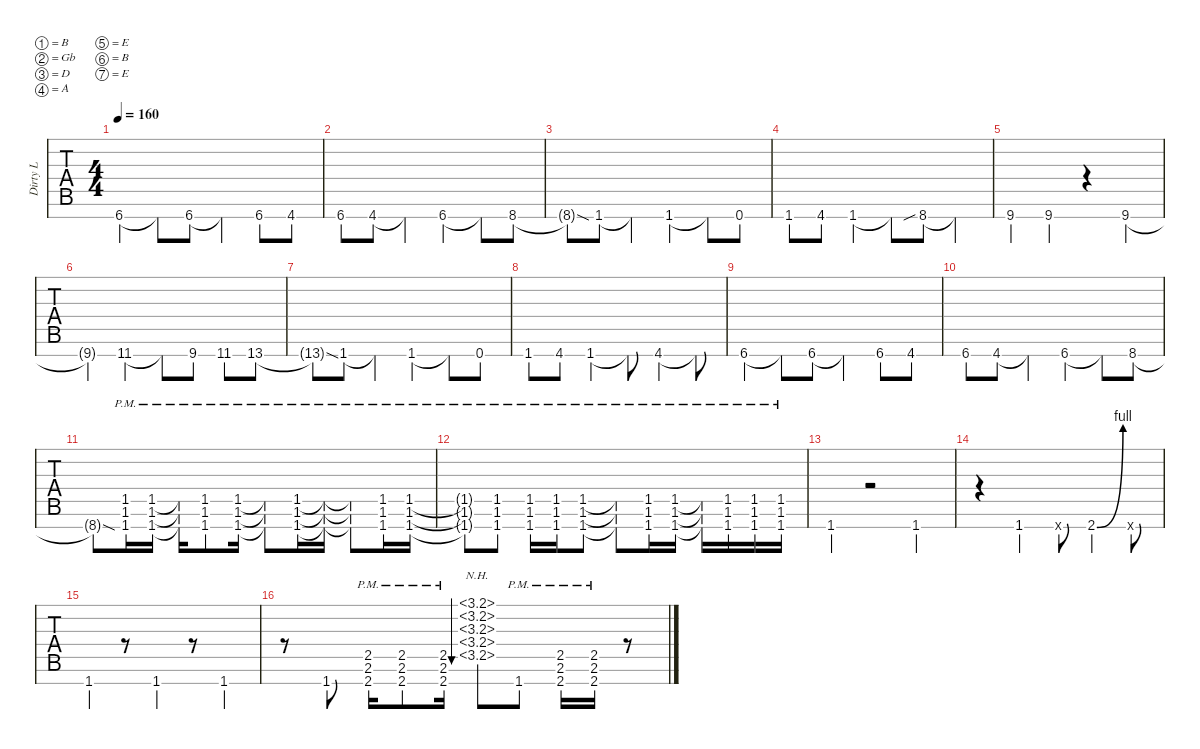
\defaultSystemsLayout 4
\hideDynamics
\bracketExtendMode groupsimilarinstruments
\multiBarRest
\otherSystemsTrackNameOrientation horizontal
\track ("Distortion Guitar L" "Dirty L") {instrument distortionguitar}
\staff {tabs}
\tuning (B3 Gb3 D3 A2 E2 B1 E1)
\ts (4 4)
\tempo 160
\clef g2
\ks c
6.7{acc #}.4{dy mf} 6.7{t acc #}.8 6.7{acc #}.8 6.7{t acc #}.4 6.7{acc #}.8 4.7{acc #}.8 |
6.7{acc #}.8 4.7{acc #}.8 4.7{t acc #}.4 6.7{acc #}.4 6.7{t acc #}.8 8.7.8 |
8.7{sod t}.8 1.7.8 1.7{t}.4 1.7.4 1.7{t}.8 0.7.8 |
1.7.8 4.7{acc #}.8 1.7.4 1.7{t}.8 8.7{sib}.8 8.7{t}.4 |
9.7{acc #}.4 9.7{acc #}.4 r.4 9.7{acc #}.4 |
9.7{t acc #}.4 11.7{acc #}.4 11.7{t acc #}.8 9.7{acc #}.8 11.7{acc #}.8 13.7.8 |
13.7{sod t}.8 1.7.8 1.7{t}.4 1.7.4 1.7{t}.8 0.7.8 |
1.7.8 4.7{acc #}.8 1.7.4 1.7{t}.8 4.7{acc #}.4 4.7{t acc #}.8 |
6.7{acc #}.4 6.7{t acc #}.8 6.7{acc #}.8 6.7{t acc #}.4 6.7{acc #}.8 4.7{acc #}.8 |
6.7{acc #}.8 4.7{acc #}.8 4.7{t acc #}.4 6.7{acc #}.4 6.7{t acc #}.8 8.7.8 |
8.7{sod t}.8 (1.7{pm} 1.6{pm} 1.5{pm}).16 (1.7{pm} 1.6{pm} 1.5{pm}).16 (1.7{pm t} 1.6{pm t} 1.5{pm t}).16 (1.7{pm} 1.6{pm} 1.5{pm}).8 (1.7{pm} 1.6{pm} 1.5{pm}).16 (1.7{pm t} 1.6{pm t} 1.5{pm t}).8 (1.7{pm} 1.6{pm} 1.5{pm}).16 (1.7{pm t} 1.6{pm t} 1.5{pm t}).16 (1.7{pm t} 1.6{pm t} 1.5{pm t}).8 (1.7{pm} 1.6{pm} 1.5{pm}).16 (1.7{pm} 1.6{pm} 1.5{pm}).16 |
(1.7{pm t} 1.6{pm t} 1.5{pm t}).8 (1.7{pm} 1.6{pm} 1.5{pm}).8 (1.7{pm} 1.6{pm} 1.5{pm}).16 (1.7{pm} 1.6{pm} 1.5{pm}).16 (1.7{pm} 1.6{pm} 1.5{pm}).8 (1.7{pm t} 1.6{pm t} 1.5{pm t}).8 (1.7{pm} 1.6{pm} 1.5{pm}).16 (1.7{pm} 1.6{pm} 1.5{pm}).16 (1.7{pm t} 1.6{pm t} 1.5{pm t}).16 (1.7{pm} 1.6{pm} 1.5{pm}).16 (1.7{pm} 1.6{pm} 1.5{pm}).16 (1.7{pm} 1.6{pm} 1.5{pm}).16 |
1.7.4 r.2 1.7.4 |
r.4 1.7.4 0.7{x}.8 2.7{be (bend 0 0 40.8 4) acc #}.4 0.7{x}.8 |
1.7.4 r.8 1.7.4 r.8 1.7.4 |
r.8 1.7.8 (2.7{pm acc #} 2.6{pm acc #} 2.5{pm acc #}).16 (2.7{pm acc #} 2.6{pm acc #} 2.5{pm acc #}).8 (2.7{pm acc #} 2.6{pm acc #} 2.5{pm acc #}).16 (3.5{nh} 3.4{nh} 3.3{nh} 3.2{nh} 3.1{nh}).8{bu 240} 1.7{pm}.8 (2.7{pm acc #} 2.6{pm acc #} 2.5{pm acc #}).16 (2.7{pm acc #} 2.6{pm acc #} 2.5{pm acc #}).16 r.8
